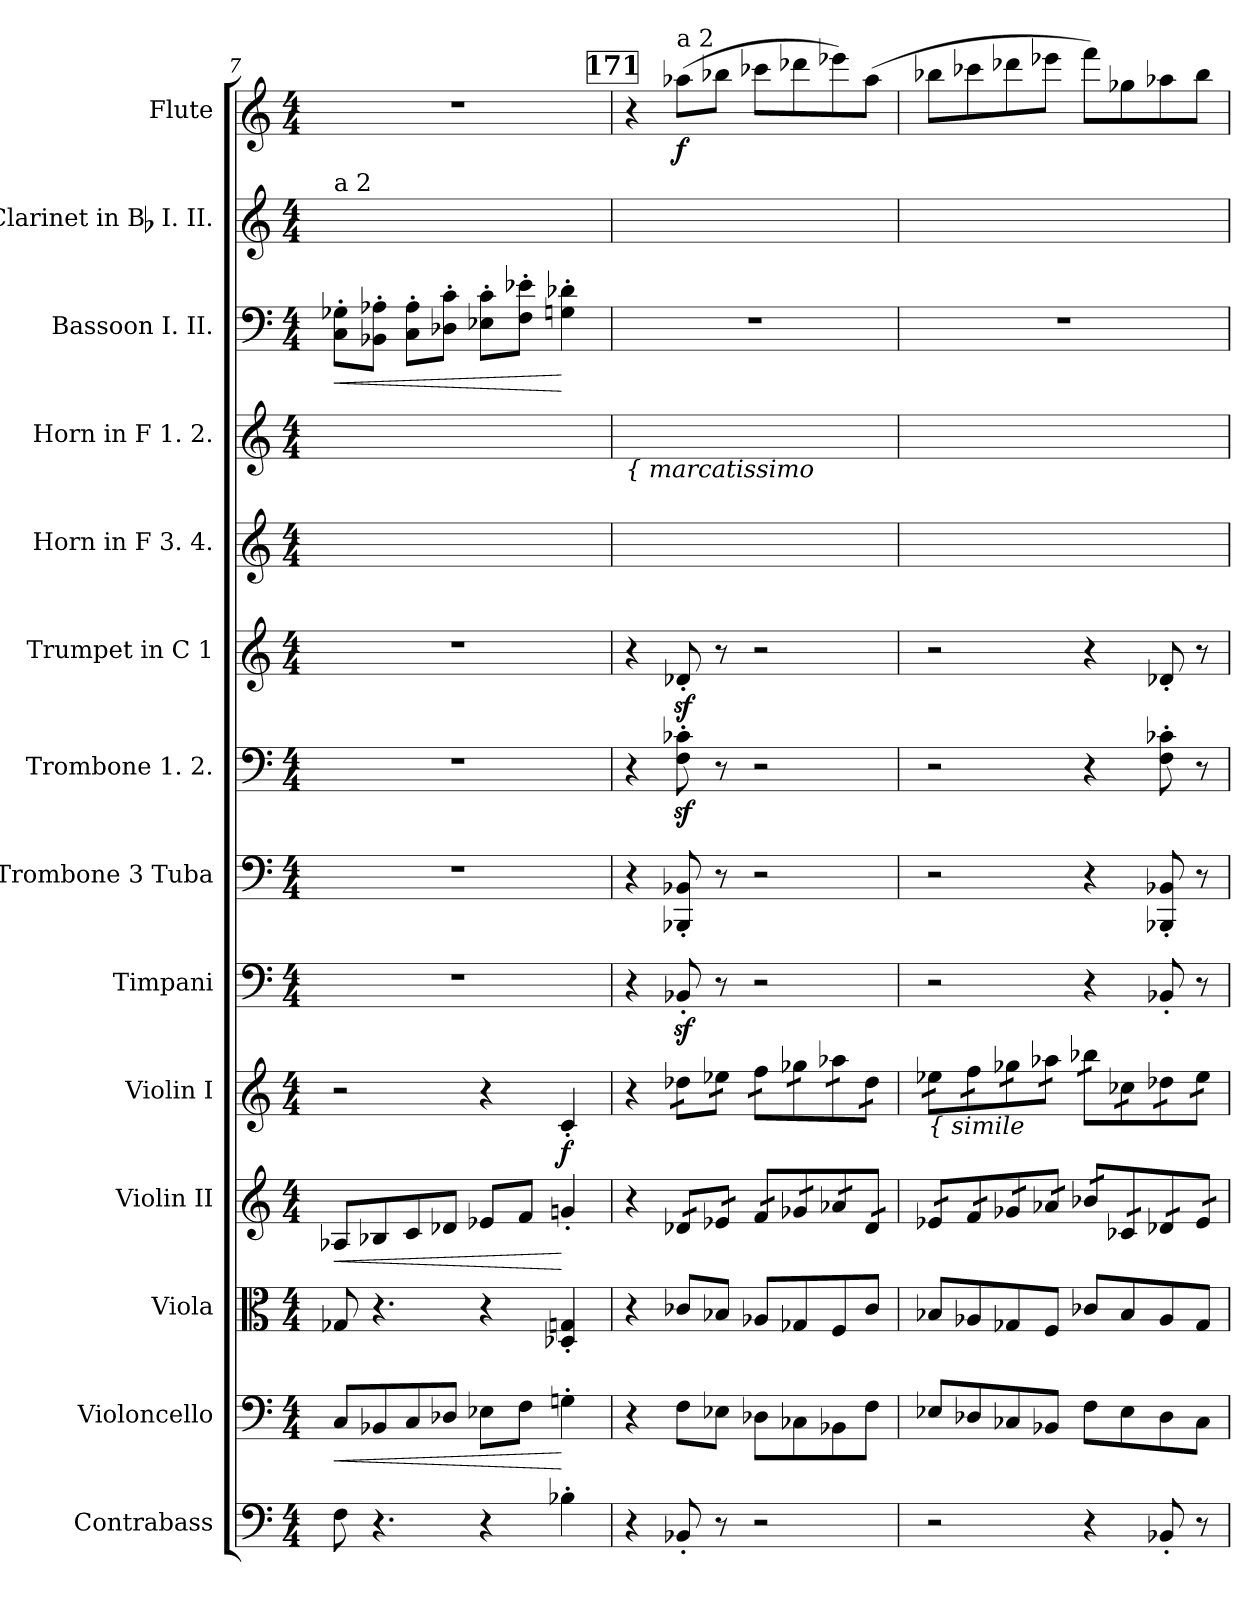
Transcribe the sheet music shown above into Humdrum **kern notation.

**kern	**kern	**dynam	**kern	**kern	**dynam	**kern	**dynam	**kern	**kern	**kern	**kern	**kern	**kern	**kern	**dynam	**kern	**kern	**dynam
*part14	*part13	*part13	*part12	*part11	*part11	*part10	*part10	*part9	*part8	*part7	*part6	*part5	*part4	*part3	*part3	*part2	*part1	*part1
*staff14	*staff13	*staff13	*staff12	*staff11	*staff11	*staff10	*staff10	*staff9	*staff8	*staff7	*staff6	*staff5	*staff4	*staff3	*staff3	*staff2	*staff1	*staff1
*I"Contrabass	*I"Violoncello	*	*I"Viola	*I"Violin II	*	*I"Violin I	*	*I"Timpani	*I"Trombone 3 Tuba	*I"Trombone 1. 2.	*I"Trumpet in C 1	*I"Horn in F 3. 4.	*I"Horn in F 1. 2.	*I"Bassoon I. II.	*	*I"Clarinet in Bb I. II.	*I"Flute	*
*I'Cb.	*I'Vc.	*	*I'Vla.	*I'Vln. II	*	*I'Vln. I	*	*I'Timp.	*	*	*	*	*	*I'Bsn.	*	*I'Cl.	*I'Fl.	*
*clefF4	*clefF4	*	*clefC3	*clefG2	*	*clefG2	*	*clefF4	*clefF4	*clefF4	*clefG2	*clefG2	*clefG2	*clefF4	*	*clefG2	*clefG2	*
*ITrd7c12	*	*	*	*	*	*	*	*	*	*	*	*	*	*	*	*	*	*
*k[]	*k[]	*	*k[]	*k[]	*	*k[]	*	*k[]	*k[]	*k[]	*k[]	*k[]	*k[]	*k[]	*	*k[]	*k[]	*
*M4/4	*M4/4	*	*M4/4	*M4/4	*	*M4/4	*	*M4/4	*M4/4	*M4/4	*M4/4	*M4/4	*M4/4	*M4/4	*	*M4/4	*M4/4	*
=7	=7	=7	=7	=7	=7	=7	=7	=7	=7	=7	=7	=7	=7	=7	=7	=7	=7	=7
!	!	!	!	!	!	!	!	!	!	!	!	!	!	!	!	!LO:TX:a:t=a 2	!	!
!	!	!LO:HP:b	!	!	!LO:HP:b	!	!	!	!	!	!	!	!	!	!LO:HP:b	!	!	!
8FF	8CL	<	8G-X	8A-XL	<	2r	.	1r	1r	1r	1r	1ryy	1ryy	8C' 8G-X'L	<	8ryy	1r	.
4.r	8BB-X	.	4.r	8B-X	.	.	.	.	.	.	.	.	.	8BB-X' 8A-X'J	.	8ryy	.	.
.	8C	.	.	8c	.	.	.	.	.	.	.	.	.	8C' 8A-'L	.	8ryy	.	.
.	8D-XJ	.	.	8d-XJ	.	.	.	.	.	.	.	.	.	8D-X' 8c'J	.	8ryy	.	.
4r	8E-XL	.	4r	8e-XL	.	4r	.	.	.	.	.	.	.	8E-X' 8c'L	.	8ryy	.	.
.	8FJ	.	.	8fJ	.	.	.	.	.	.	.	.	.	8F' 8e-X'J	.	8ryy	.	.
4BB-X'	4Gn'	[	4D-X' 4Gn'	4gn'	[	4c'	f	.	.	.	.	.	.	4Gn' 4d-X'	[	4ryy	.	.
!!LO:REH:place=s1:t=171
=8	=8	=8	=8	=8	=8	=8	=8	=8	=8	=8	=8	=8	=8	=8	=8	=8	=8	=8
!	!	!	!	!	!	!	!	!	!	!	!	!	!LO:TX:b:i:t={ marcatissimo	!	!	!	!	!
4r	4r	.	4r	4r	.	4r	.	4r	4r	4r	4r	1ryy	1ryy	1r	.	4ryy	4r	.
!	!	!	!	!	!	!	!	!	!	!	!	!	!	!	!	!	!LO:TX:a:t=a 2	!
!	!	!	!	!	!	!LO:TX:b:i:t={ a punta d'arco	!	!	!	!	!	!	!	!	!	!	!	!
!	!	!	!	!	!	!	!	!	!	!LO:DY:t={ %s	!	!	!	!	!	!	!	!
*	*	*	*	*tremolo	*	*	*	*	*	*	*	*	*	*	*	*	*	*
*	*	*	*	*	*	*tremolo	*	*	*	*	*	*	*	*	*	*	*	*
8BBB-X'	8FL	.	8c-XL	16d-XLL	.	16dd-XLL	.	8BB-Xz'	8BBB-X' 8BB-X'	8Fz' 8c-Xz'	8d-Xz'	.	.	.	.	8ryy	(8aa-XL	f
.	.	.	.	16d-X	.	16dd-X	.	.	.	.	.	.	.	.	.	.	.	.
8r	8E-XJ	.	8B-XJ	16e-X	.	16ee-X	.	8r	8r	8r	8r	.	.	.	.	8ryy	8bb-XJ	.
.	.	.	.	16e-XJJ	.	16ee-XJJ	.	.	.	.	.	.	.	.	.	.	.	.
2r	8D-XL	.	8A-XL	16fLL	.	16ffLL	.	2r	2r	2r	2r	.	.	.	.	8ryy	8ccc-XL	.
.	.	.	.	16f	.	16ff	.	.	.	.	.	.	.	.	.	.	.	.
.	8C-X	.	8G-X	16g-X	.	16gg-X	.	.	.	.	.	.	.	.	.	8ryy	8ddd-X	.
.	.	.	.	16g-X	.	16gg-X	.	.	.	.	.	.	.	.	.	.	.	.
.	8BB-X	.	8F	16a-X	.	16aa-X	.	.	.	.	.	.	.	.	.	8ryy	8eee-X)	.
.	.	.	.	16a-X	.	16aa-X	.	.	.	.	.	.	.	.	.	.	.	.
.	8FJ	.	8c-J	16d-	.	16dd-	.	.	.	.	.	.	.	.	.	8ryy	(8aa-J	.
.	.	.	.	16d-JJ	.	16dd-JJ	.	.	.	.	.	.	.	.	.	.	.	.
=9	=9	=9	=9	=9	=9	=9	=9	=9	=9	=9	=9	=9	=9	=9	=9	=9	=9	=9
!	!	!	!	!	!	!LO:TX:b:i:t={ simile	!	!	!	!	!	!	!	!	!	!	!	!
2r	8E-XL	.	8B-XL	16e-XLL	.	16ee-XLL	.	2r	2r	2r	2r	1ryy	1ryy	1r	.	8ryy	8bb-XL	.
.	.	.	.	16e-X	.	16ee-X	.	.	.	.	.	.	.	.	.	.	.	.
.	8D-X	.	8A-X	16f	.	16ff	.	.	.	.	.	.	.	.	.	8ryy	8ccc-X	.
.	.	.	.	16f	.	16ff	.	.	.	.	.	.	.	.	.	.	.	.
.	8C-X	.	8G-X	16g-X	.	16gg-X	.	.	.	.	.	.	.	.	.	8ryy	8ddd-X	.
.	.	.	.	16g-X	.	16gg-X	.	.	.	.	.	.	.	.	.	.	.	.
.	8BB-XJ	.	8FJ	16a-X	.	16aa-X	.	.	.	.	.	.	.	.	.	8ryy	8eee-XJ	.
.	.	.	.	16a-XJJ	.	16aa-XJJ	.	.	.	.	.	.	.	.	.	.	.	.
4r	8FL	.	8c-XL	16b-XLL	.	16bb-XLL	.	4r	4r	4r	4r	.	.	.	.	8ryy	8fffL)	.
.	.	.	.	16b-X	.	16bb-X	.	.	.	.	.	.	.	.	.	.	.	.
.	8E-	.	8B-	16c-X	.	16cc-X	.	.	.	.	.	.	.	.	.	8ryy	8gg-X	.
.	.	.	.	16c-X	.	16cc-X	.	.	.	.	.	.	.	.	.	.	.	.
8BBB-X'	8D-	.	8A-	16d-X	.	16dd-X	.	8BB-X'	8BBB-X' 8BB-X'	8F' 8c-X'	8d-X'	.	.	.	.	8ryy	8aa-X	.
.	.	.	.	16d-X	.	16dd-X	.	.	.	.	.	.	.	.	.	.	.	.
8r	8C-J	.	8G-J	16e-	.	16ee-	.	8r	8r	8r	8r	.	.	.	.	8ryy	8bb-J	.
.	.	.	.	16e-JJ	.	16ee-JJ	.	.	.	.	.	.	.	.	.	.	.	.
*	*	*	*	*	*	*Xtremolo	*	*	*	*	*	*	*	*	*	*	*	*
*	*	*	*	*Xtremolo	*	*	*	*	*	*	*	*	*	*	*	*	*	*
=	=	=	=	=	=	=	=	=	=	=	=	=	=	=	=	=	=	=
*-	*-	*-	*-	*-	*-	*-	*-	*-	*-	*-	*-	*-	*-	*-	*-	*-	*-	*-
